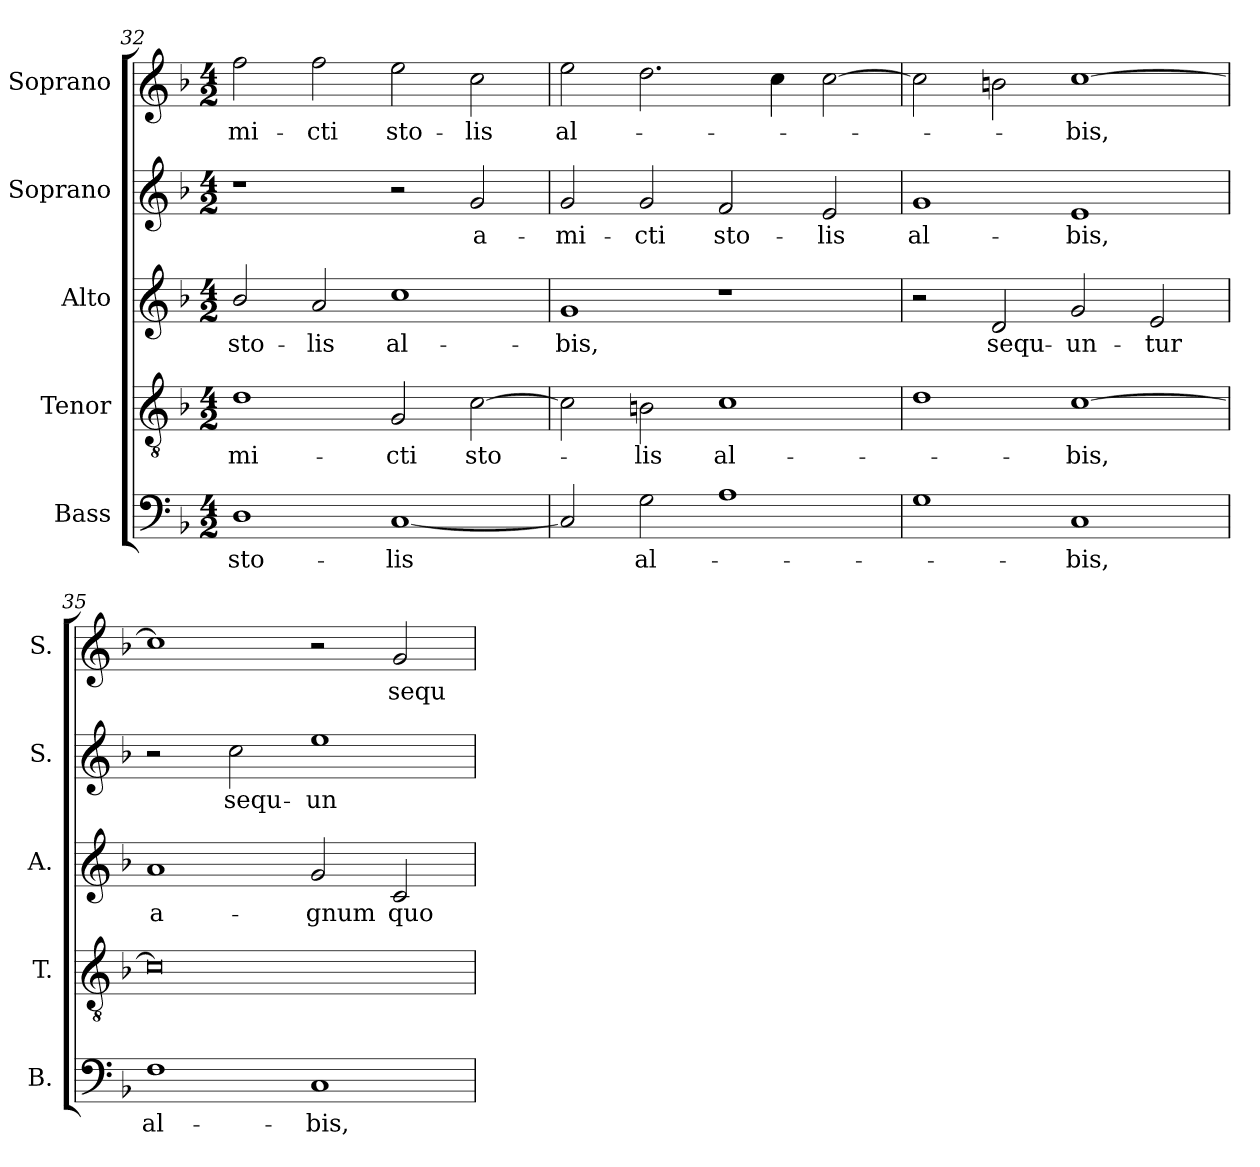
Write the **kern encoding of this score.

**kern	**text	**kern	**text	**kern	**text	**kern	**text	**kern	**text
*part5	*part5	*part4	*part4	*part3	*part3	*part2	*part2	*part1	*part1
*staff5	*staff5	*staff4	*staff4	*staff3	*staff3	*staff2	*staff2	*staff1	*staff1
*I"Bass	*	*I"Tenor	*	*I"Alto	*	*I"Soprano	*	*I"Soprano	*
*I'B.	*	*I'T.	*	*I'A.	*	*I'S.	*	*I'S.	*
*clefF4	*	*clefGv2	*	*clefG2	*	*clefG2	*	*clefG2	*
*	*	*ITrd7c12	*	*	*	*	*	*	*
*k[b-]	*	*k[b-]	*	*k[b-]	*	*k[b-]	*	*k[b-]	*
*F:	*	*F:	*	*F:	*	*F:	*	*F:	*
*M4/2	*	*M4/2	*	*M4/2	*	*M4/2	*	*M4/2	*
=32	=32	=32	=32	=32	=32	=32	=32	=32	=32
!	!LO:LY:b:color=#000000	!	!	!	!	!	!	!	!
!	!	!	!LO:LY:b:color=#000000	!	!	!	!	!	!
!	!	!	!	!	!LO:LY:b:color=#000000	!	!	!	!
!	!	!	!	!	!	!	!	!	!LO:LY:b:color=#000000
1Di	sto-	1Di	-mi-	2b-i/	sto-	1r	.	2ffi\	-mi-
!	!	!	!	!	!LO:LY:b:color=#000000	!	!	!	!
!	!	!	!	!	!	!	!	!	!LO:LY:b:color=#000000
.	.	.	.	2ai/	-lis	.	.	2ffi\	-cti
!	!LO:LY:b:color=#000000	!	!	!	!	!	!	!	!
!	!	!	!LO:LY:b:color=#000000	!	!	!	!	!	!
!	!	!	!	!	!LO:LY:b:color=#000000	!	!	!	!
!	!	!	!	!	!	!	!	!	!LO:LY:b:color=#000000
[1Ci	-lis	2GGi/	-cti	1cci	al-	2r	.	2eei\	sto-
!	!	!	!LO:LY:b:color=#000000	!	!	!	!	!	!
!	!	!	!	!	!	!	!LO:LY:b:color=#000000	!	!
!	!	!	!	!	!	!	!	!	!LO:LY:b:color=#000000
.	.	[2Ci\	sto-	.	.	2gi/	a-	2cci\	-lis
=33	=33	=33	=33	=33	=33	=33	=33	=33	=33
!	!	!	!	!	!LO:LY:b:color=#000000	!	!	!	!
!	!	!	!	!	!	!	!LO:LY:b:color=#000000	!	!
!	!	!	!	!	!	!	!	!	!LO:LY:b:color=#000000
2Ci/]	.	2Ci\]	.	1gi	-bis,	2gi/	-mi-	2eei\	al-
!	!LO:LY:b:color=#000000	!	!	!	!	!	!	!	!
!	!	!	!LO:LY:b:color=#000000	!	!	!	!	!	!
!	!	!	!	!	!	!	!LO:LY:b:color=#000000	!	!
2Gi\	al-	2BBni\	-lis	.	.	2gi/	-cti	2.ddi\	.
!	!	!	!LO:LY:b:color=#000000	!	!	!	!	!	!
!	!	!	!	!	!	!	!LO:LY:b:color=#000000	!	!
1Ai	.	1Ci	al-	1r	.	2fi/	sto-	.	.
.	.	.	.	.	.	.	.	4cci\	.
!	!	!	!	!	!	!	!LO:LY:b:color=#000000	!	!
.	.	.	.	.	.	2ei/	-lis	[2cci\	.
=34	=34	=34	=34	=34	=34	=34	=34	=34	=34
!	!	!	!	!	!	!	!LO:LY:b:color=#000000	!	!
1Gi	.	1Di	.	2r	.	1gi	al-	2cci\]	.
!	!	!	!	!	!LO:LY:b:color=#000000	!	!	!	!
.	.	.	.	2di/	sequ-	.	.	2bni\	.
!	!LO:LY:b:color=#000000	!	!	!	!	!	!	!	!
!	!	!	!LO:LY:b:color=#000000	!	!	!	!	!	!
!	!	!	!	!	!LO:LY:b:color=#000000	!	!	!	!
!	!	!	!	!	!	!	!LO:LY:b:color=#000000	!	!
!	!	!	!	!	!	!	!	!	!LO:LY:b:color=#000000
1Ci	-bis,	[1Ci	-bis,	2gi/	-un-	1ei	-bis,	[1cci	-bis,
!	!	!	!	!	!LO:LY:b:color=#000000	!	!	!	!
.	.	.	.	2ei/	-tur	.	.	.	.
=35	=35	=35	=35	=35	=35	=35	=35	=35	=35
!	!LO:LY:b:color=#000000	!	!	!	!	!	!	!	!
!	!	!	!	!	!LO:LY:b:color=#000000	!	!	!	!
1Fi	al-	0Ci]	.	1ai	a-	2r	.	1cci]	.
!	!	!	!	!	!	!	!LO:LY:b:color=#000000	!	!
.	.	.	.	.	.	2cci\	sequ-	.	.
!	!LO:LY:b:color=#000000	!	!	!	!	!	!	!	!
!	!	!	!	!	!LO:LY:b:color=#000000	!	!	!	!
!	!	!	!	!	!	!	!LO:LY:b:color=#000000	!	!
1Ci	-bis,	.	.	2gi/	-gnum	1eei	-un-	2r	.
!	!	!	!	!	!LO:LY:b:color=#000000	!	!	!	!
!	!	!	!	!	!	!	!	!	!LO:LY:b:color=#000000
.	.	.	.	2ci/	quo-	.	.	2gi/	sequ-
=	=	=	=	=	=	=	=	=	=
*-	*-	*-	*-	*-	*-	*-	*-	*-	*-
